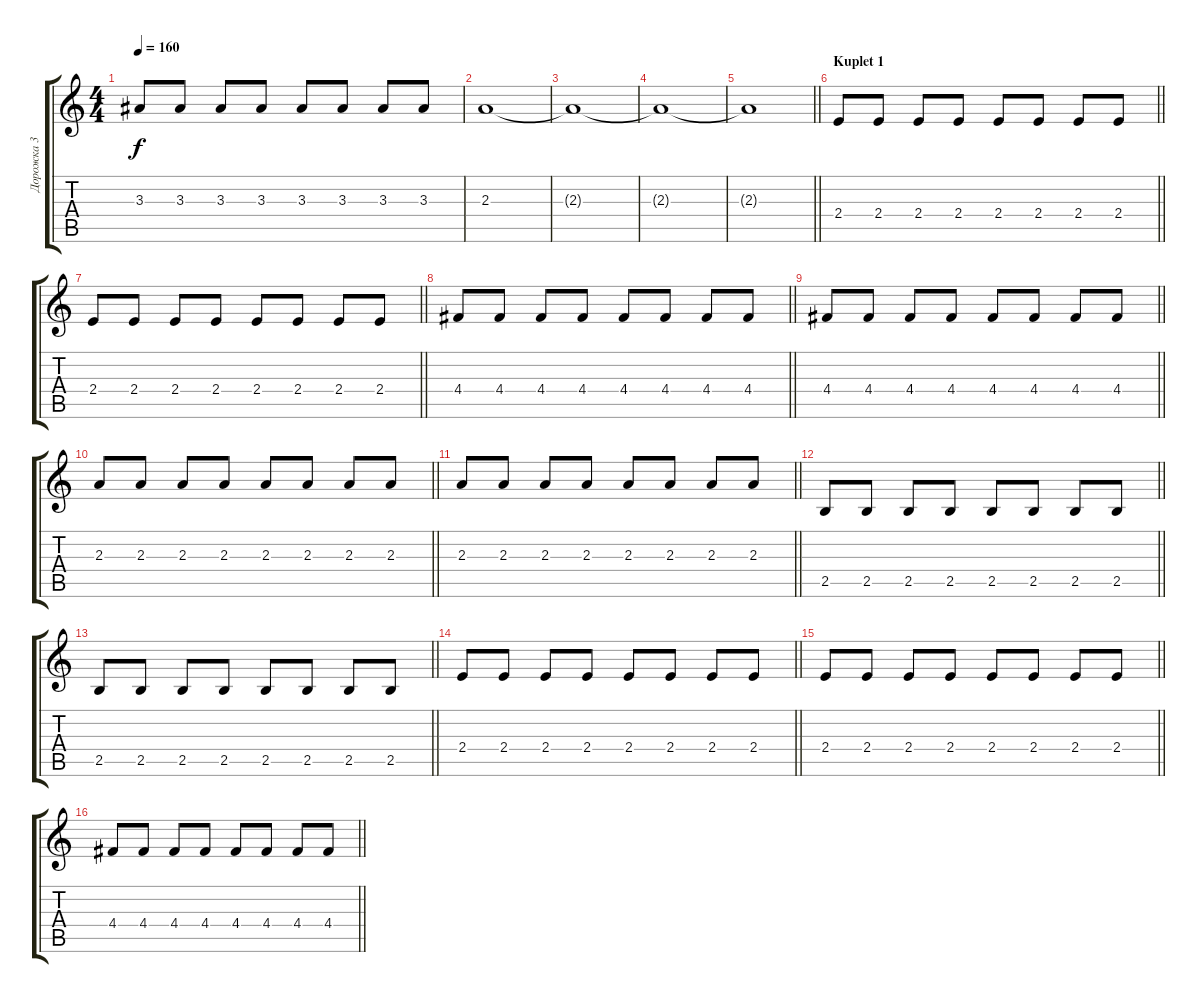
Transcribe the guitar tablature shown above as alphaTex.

\track ("Дорожка 3" "Дорожка 3") {instrument acousticguitarsteel}
\staff {score tabs}
\tuning (E4 B3 G3 D3 A2 E2) {hide}
\ts (4 4)
\tempo 160
\clef g2
\ks c
3.3.8{dy f} 3.3.8 3.3.8 3.3.8 3.3.8 3.3.8 3.3.8 3.3.8 |
2.3.1 |
2.3{t}.1 |
2.3{t}.1 |
\barLineRight lightlight
2.3{t}.1 |
\section ("" "Kuplet 1")
\barLineRight lightlight
2.4.8 2.4.8 2.4.8 2.4.8 2.4.8 2.4.8 2.4.8 2.4.8 |
\barLineRight lightlight
2.4.8 2.4.8 2.4.8 2.4.8 2.4.8 2.4.8 2.4.8 2.4.8 |
\barLineRight lightlight
4.4.8 4.4.8 4.4.8 4.4.8 4.4.8 4.4.8 4.4.8 4.4.8 |
\barLineRight lightlight
4.4.8 4.4.8 4.4.8 4.4.8 4.4.8 4.4.8 4.4.8 4.4.8 |
\barLineRight lightlight
2.3.8 2.3.8 2.3.8 2.3.8 2.3.8 2.3.8 2.3.8 2.3.8 |
\barLineRight lightlight
2.3.8 2.3.8 2.3.8 2.3.8 2.3.8 2.3.8 2.3.8 2.3.8 |
\barLineRight lightlight
2.5.8 2.5.8 2.5.8 2.5.8 2.5.8 2.5.8 2.5.8 2.5.8 |
\barLineRight lightlight
2.5.8 2.5.8 2.5.8 2.5.8 2.5.8 2.5.8 2.5.8 2.5.8 |
\barLineRight lightlight
2.4.8 2.4.8 2.4.8 2.4.8 2.4.8 2.4.8 2.4.8 2.4.8 |
\barLineRight lightlight
2.4.8 2.4.8 2.4.8 2.4.8 2.4.8 2.4.8 2.4.8 2.4.8 |
\barLineRight lightlight
4.4.8 4.4.8 4.4.8 4.4.8 4.4.8 4.4.8 4.4.8 4.4.8
